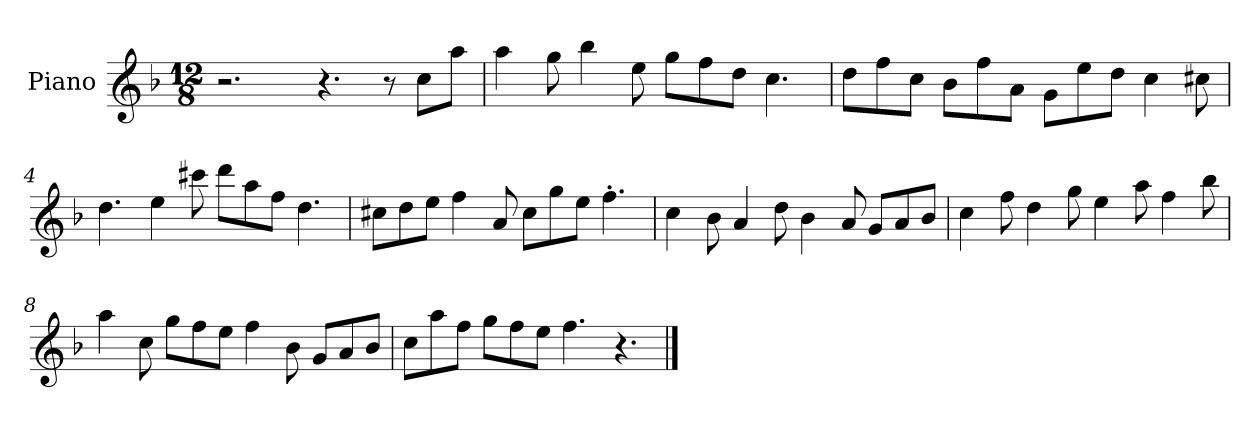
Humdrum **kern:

**kern
*part1
*staff1
*I"Piano
*I'Pno.
*clefG2
*k[b-]
*M12/8
*MM120
=1
2.r
4.r
8r
8cc\L
8aa\J
=2
4aa\
8gg\
4bb-\
8ee\
8gg\L
8ff\
8dd\J
4.cc\
=3
8dd\L
8ff\
8cc\J
8b-\L
8ff\
8a\J
8g\L
8ee\
8dd\J
4cc\
8cc#X\
=4
4.dd\
4ee\
8ccc#X\
8ddd\L
8aa\
8ff\J
4.dd\
!!LO:LB:g=z
=5
8cc#X\L
8dd\
8ee\J
4ff\
8a/
8cc#\L
8gg\
8ee\J
4.ff'\
=6
4cc\
8b-\
4a/
8dd\
4b-\
8a/
8g/L
8a/
8b-/J
=7
4cc\
8ff\
4dd\
8gg\
4ee\
8aa\
4ff\
8bb-\
=8
4aa\
8cc\
8gg\L
8ff\
8ee\J
4ff\
8b-\
8g/L
8a/
8b-/J
!!LO:LB:g=z
=9
8cc\L
8aa\
8ff\J
8gg\L
8ff\
8ee\J
4.ff\
4.r
==
*-
